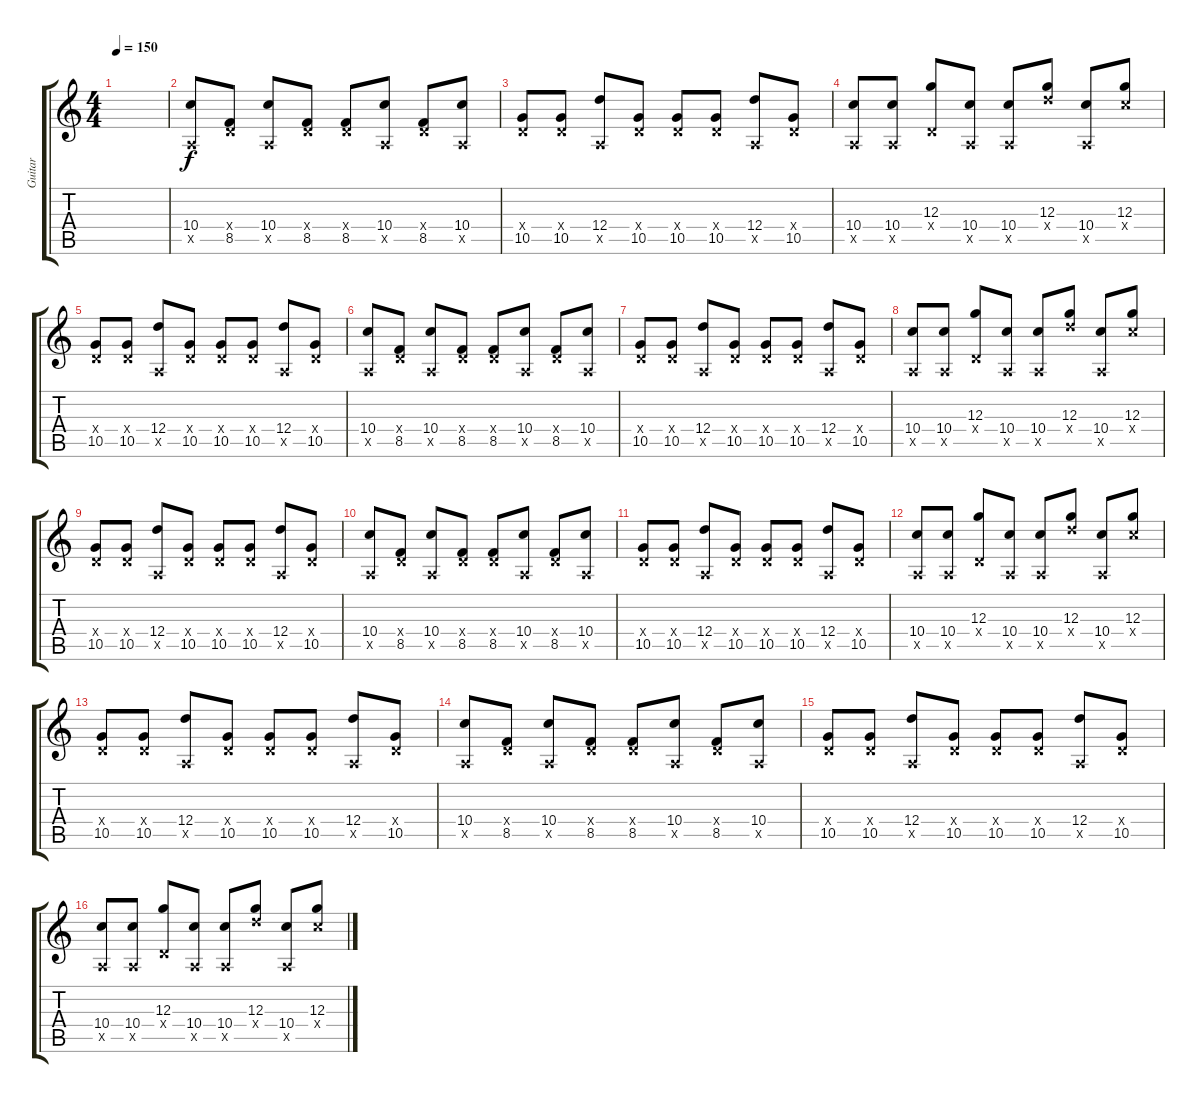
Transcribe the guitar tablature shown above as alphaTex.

\track ("Guitar" "Guitar") {instrument overdrivenguitar}
\staff {score tabs}
\tuning (E4 B3 G3 D3 A2 E2) {hide}
\ts (4 4)
\tempo 150
\clef g2
\ks c
|
(10.4 0.5{x}).8 (0.4{x} 8.5).8 (10.4 0.5{x}).8 (0.4{x} 8.5).8 (0.4{x} 8.5).8 (10.4 0.5{x}).8 (0.4{x} 8.5).8 (10.4 0.5{x}).8 |
(0.4{x} 10.5).8 (0.4{x} 10.5).8 (12.4 0.5{x}).8 (0.4{x} 10.5).8 (0.4{x} 10.5).8 (0.4{x} 10.5).8 (12.4 0.5{x}).8 (0.4{x} 10.5).8 |
(10.4 0.5{x}).8 (10.4 0.5{x}).8 (12.3 0.4{x}).8 (10.4 0.5{x}).8 (10.4 0.5{x}).8 (12.3 12.4{x}).8 (10.4 0.5{x}).8 (12.3 10.4{x}).8 |
(0.4{x} 10.5).8 (0.4{x} 10.5).8 (12.4 0.5{x}).8 (0.4{x} 10.5).8 (0.4{x} 10.5).8 (0.4{x} 10.5).8 (12.4 0.5{x}).8 (0.4{x} 10.5).8 |
(10.4 0.5{x}).8 (0.4{x} 8.5).8 (10.4 0.5{x}).8 (0.4{x} 8.5).8 (0.4{x} 8.5).8 (10.4 0.5{x}).8 (0.4{x} 8.5).8 (10.4 0.5{x}).8 |
(0.4{x} 10.5).8 (0.4{x} 10.5).8 (12.4 0.5{x}).8 (0.4{x} 10.5).8 (0.4{x} 10.5).8 (0.4{x} 10.5).8 (12.4 0.5{x}).8 (0.4{x} 10.5).8 |
(10.4 0.5{x}).8 (10.4 0.5{x}).8 (12.3 0.4{x}).8 (10.4 0.5{x}).8 (10.4 0.5{x}).8 (12.3 12.4{x}).8 (10.4 0.5{x}).8 (12.3 10.4{x}).8 |
(0.4{x} 10.5).8 (0.4{x} 10.5).8 (12.4 0.5{x}).8 (0.4{x} 10.5).8 (0.4{x} 10.5).8 (0.4{x} 10.5).8 (12.4 0.5{x}).8 (0.4{x} 10.5).8 |
(10.4 0.5{x}).8 (0.4{x} 8.5).8 (10.4 0.5{x}).8 (0.4{x} 8.5).8 (0.4{x} 8.5).8 (10.4 0.5{x}).8 (0.4{x} 8.5).8 (10.4 0.5{x}).8 |
(0.4{x} 10.5).8 (0.4{x} 10.5).8 (12.4 0.5{x}).8 (0.4{x} 10.5).8 (0.4{x} 10.5).8 (0.4{x} 10.5).8 (12.4 0.5{x}).8 (0.4{x} 10.5).8 |
(10.4 0.5{x}).8 (10.4 0.5{x}).8 (12.3 0.4{x}).8 (10.4 0.5{x}).8 (10.4 0.5{x}).8 (12.3 12.4{x}).8 (10.4 0.5{x}).8 (12.3 10.4{x}).8 |
(0.4{x} 10.5).8 (0.4{x} 10.5).8 (12.4 0.5{x}).8 (0.4{x} 10.5).8 (0.4{x} 10.5).8 (0.4{x} 10.5).8 (12.4 0.5{x}).8 (0.4{x} 10.5).8 |
(10.4 0.5{x}).8 (0.4{x} 8.5).8 (10.4 0.5{x}).8 (0.4{x} 8.5).8 (0.4{x} 8.5).8 (10.4 0.5{x}).8 (0.4{x} 8.5).8 (10.4 0.5{x}).8 |
(0.4{x} 10.5).8 (0.4{x} 10.5).8 (12.4 0.5{x}).8 (0.4{x} 10.5).8 (0.4{x} 10.5).8 (0.4{x} 10.5).8 (12.4 0.5{x}).8 (0.4{x} 10.5).8 |
(10.4 0.5{x}).8 (10.4 0.5{x}).8 (12.3 0.4{x}).8 (10.4 0.5{x}).8 (10.4 0.5{x}).8 (12.3 12.4{x}).8 (10.4 0.5{x}).8 (12.3 10.4{x}).8
